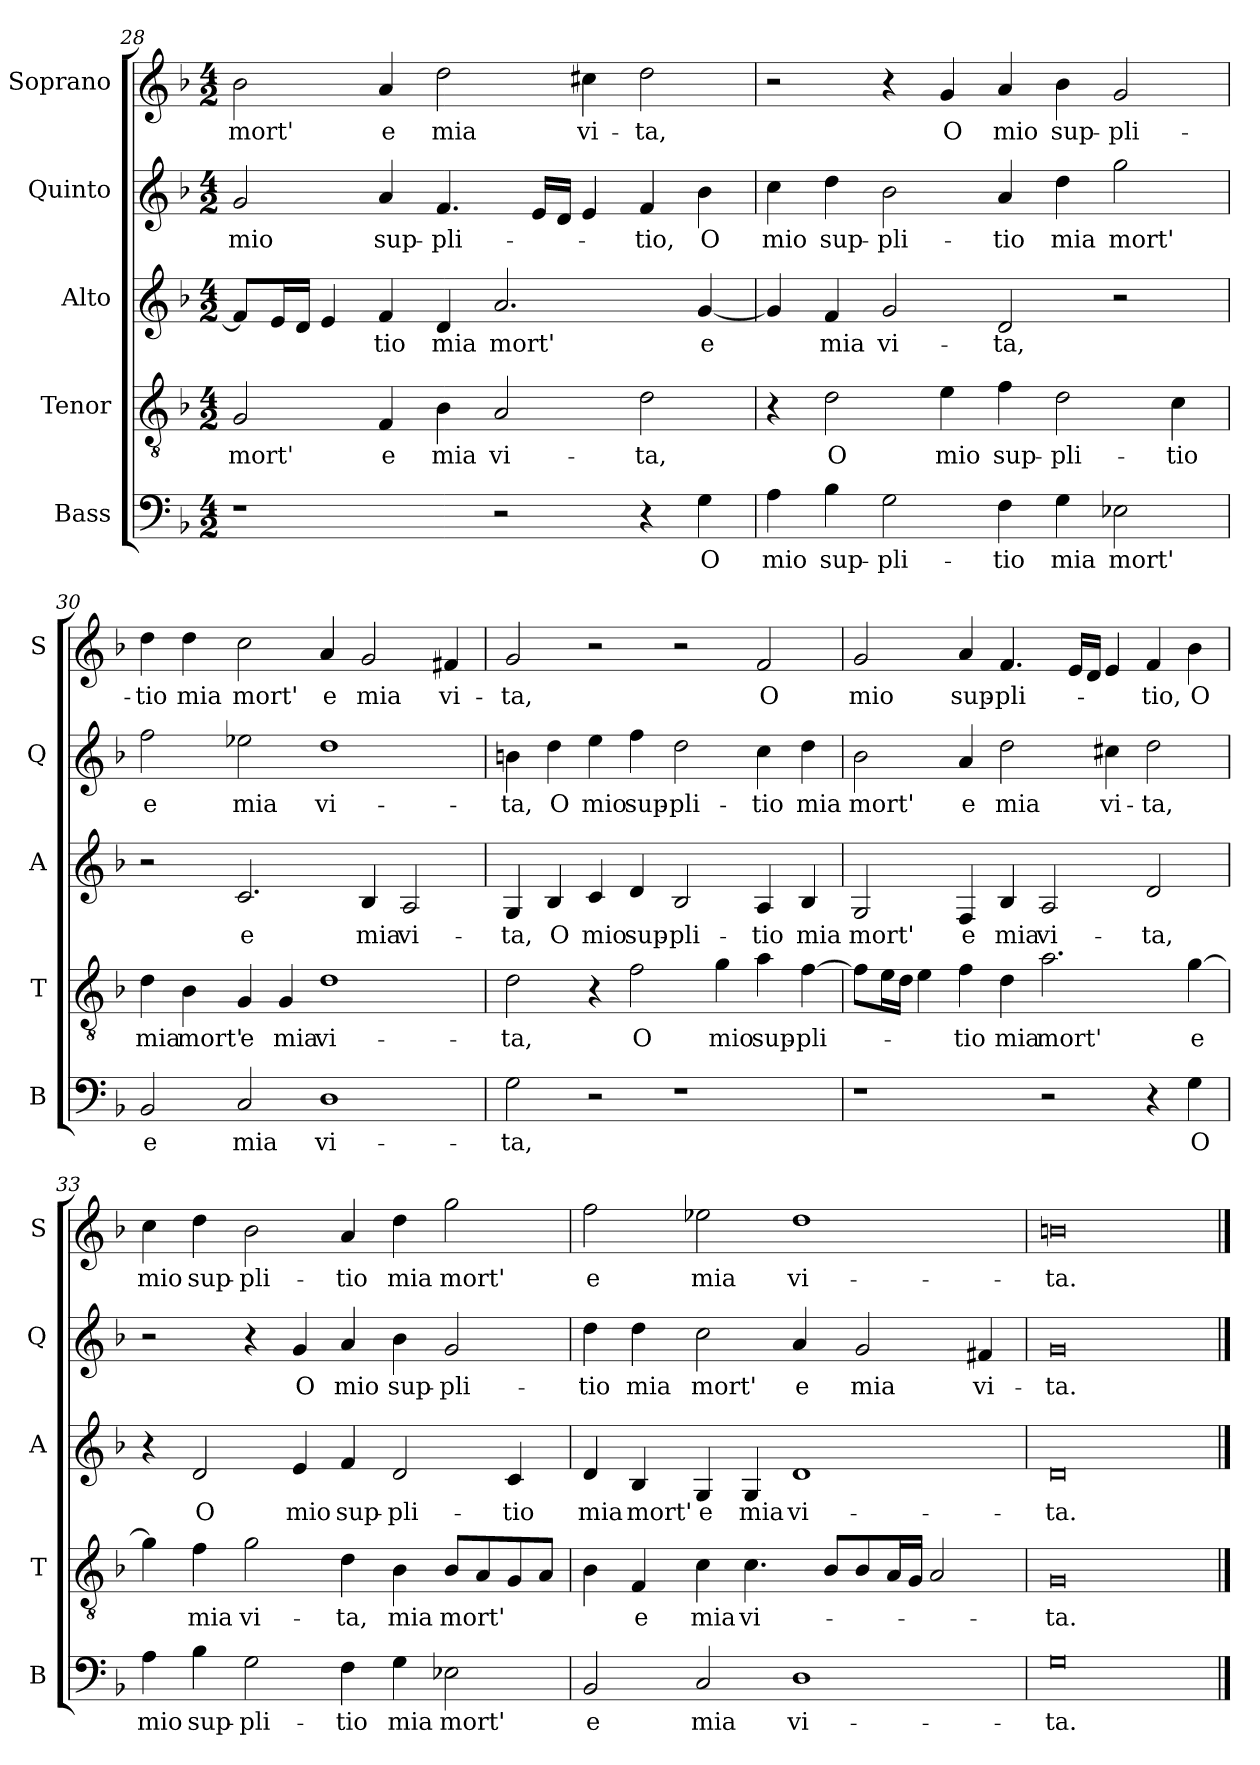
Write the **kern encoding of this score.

**kern	**text	**kern	**text	**kern	**text	**kern	**text	**kern	**text
*part5	*part5	*part4	*part4	*part3	*part3	*part2	*part2	*part1	*part1
*staff5	*staff5	*staff4	*staff4	*staff3	*staff3	*staff2	*staff2	*staff1	*staff1
*I"Bass	*	*I"Tenor	*	*I"Alto	*	*I"Quinto	*	*I"Soprano	*
*I'B	*	*I'T	*	*I'A	*	*I'Q	*	*I'S	*
*clefF4	*	*clefGv2	*	*clefG2	*	*clefG2	*	*clefG2	*
*k[b-]	*	*k[b-]	*	*k[b-]	*	*k[b-]	*	*k[b-]	*
*F:	*	*F:	*	*F:	*	*F:	*	*F:	*
*M4/2	*	*M4/2	*	*M4/2	*	*M4/2	*	*M4/2	*
=28	=28	=28	=28	=28	=28	=28	=28	=28	=28
!	!	!	!LO:LY:b	!	!	!	!LO:LY:b	!	!LO:LY:b
1r	.	2G/	mort'	8f/L]	.	2g/	mio	2b-\	mort'
.	.	.	.	16e/L	.	.	.	.	.
.	.	.	.	16d/JJ	.	.	.	.	.
.	.	.	.	4e/	.	.	.	.	.
!	!	!	!LO:LY:b	!	!LO:LY:b	!	!LO:LY:b	!	!LO:LY:b
.	.	4F/	e	4f/	-tio	4a/	sup-	4a/	e
!	!	!	!LO:LY:b	!	!LO:LY:b	!	!LO:LY:b	!	!LO:LY:b
.	.	4B-\	mia	4d/	mia	4.f/	-pli-	2dd\	mia
!	!	!	!LO:LY:b	!	!LO:LY:b	!	!	!	!
2r	.	2A/	vi-	2.a/	mort'	.	.	.	.
.	.	.	.	.	.	16e/LL	.	.	.
.	.	.	.	.	.	16d/JJ	.	.	.
!	!	!	!	!	!	!	!	!	!LO:LY:b
.	.	.	.	.	.	4e/	.	4cc#X\	vi-
!	!	!	!LO:LY:b	!	!	!	!LO:LY:b	!	!LO:LY:b
4r	.	2d\	-ta,	.	.	4f/	-tio,	2dd\	-ta,
!	!LO:LY:b	!	!	!	!LO:LY:b	!	!LO:LY:b	!	!
4G\	O	.	.	[4g/	e	4b-\	O	.	.
=29	=29	=29	=29	=29	=29	=29	=29	=29	=29
!	!LO:LY:b	!	!	!	!	!	!LO:LY:b	!	!
4A\	mio	4r	.	4g/]	.	4cc\	mio	2r	.
!	!LO:LY:b	!	!LO:LY:b	!	!LO:LY:b	!	!LO:LY:b	!	!
4B-\	sup-	2d\	O	4f/	mia	4dd\	sup-	.	.
!	!LO:LY:b	!	!	!	!LO:LY:b	!	!LO:LY:b	!	!
2G\	-pli-	.	.	2g/	vi-	2b-\	-pli-	4r	.
!	!	!	!LO:LY:b	!	!	!	!	!	!LO:LY:b
.	.	4e\	mio	.	.	.	.	4g/	O
!	!LO:LY:b	!	!LO:LY:b	!	!LO:LY:b	!	!LO:LY:b	!	!LO:LY:b
4F\	-tio	4f\	sup-	2d/	-ta,	4a/	-tio	4a/	mio
!	!LO:LY:b	!	!LO:LY:b	!	!	!	!LO:LY:b	!	!LO:LY:b
4G\	mia	2d\	-pli-	.	.	4dd\	mia	4b-\	sup-
!	!LO:LY:b	!	!	!	!	!	!LO:LY:b	!	!LO:LY:b
2E-X\	mort'	.	.	2r	.	2gg\	mort'	2g/	-pli-
!	!	!	!LO:LY:b	!	!	!	!	!	!
.	.	4c\	-tio	.	.	.	.	.	.
!!LO:LB:g=z
=30	=30	=30	=30	=30	=30	=30	=30	=30	=30
!	!LO:LY:b	!	!LO:LY:b	!	!	!	!LO:LY:b	!	!LO:LY:b
2BB-/	e	4d\	mia	2r	.	2ff\	e	4dd\	-tio
!	!	!	!LO:LY:b	!	!	!	!	!	!LO:LY:b
.	.	4B-\	mort'	.	.	.	.	4dd\	mia
!	!LO:LY:b	!	!LO:LY:b	!	!LO:LY:b	!	!LO:LY:b	!	!LO:LY:b
2C/	mia	4G/	e	2.c/	e	2ee-X\	mia	2cc\	mort'
!	!	!	!LO:LY:b	!	!	!	!	!	!
.	.	4G/	mia	.	.	.	.	.	.
!	!LO:LY:b	!	!LO:LY:b	!	!	!	!LO:LY:b	!	!LO:LY:b
1D	vi-	1d	vi-	.	.	1dd	vi-	4a/	e
!	!	!	!	!	!LO:LY:b	!	!	!	!LO:LY:b
.	.	.	.	4B-/	mia	.	.	2g/	mia
!	!	!	!	!	!LO:LY:b	!	!	!	!
.	.	.	.	2A/	vi-	.	.	.	.
!	!	!	!	!	!	!	!	!	!LO:LY:b
.	.	.	.	.	.	.	.	4f#X/	vi-
=31	=31	=31	=31	=31	=31	=31	=31	=31	=31
!	!LO:LY:b	!	!LO:LY:b	!	!LO:LY:b	!	!LO:LY:b	!	!LO:LY:b
2G\	-ta,	2d\	-ta,	4G/	-ta,	4bn\	-ta,	2g/	-ta,
!	!	!	!	!	!LO:LY:b	!	!LO:LY:b	!	!
.	.	.	.	4B-/	O	4dd\	O	.	.
!	!	!	!	!	!LO:LY:b	!	!LO:LY:b	!	!
2r	.	4r	.	4c/	mio	4ee\	mio	2r	.
!	!	!	!LO:LY:b	!	!LO:LY:b	!	!LO:LY:b	!	!
.	.	2f\	O	4d/	sup-	4ff\	sup-	.	.
!	!	!	!	!	!LO:LY:b	!	!LO:LY:b	!	!
1r	.	.	.	2B-/	-pli-	2dd\	-pli-	2r	.
!	!	!	!LO:LY:b	!	!	!	!	!	!
.	.	4g\	mio	.	.	.	.	.	.
!	!	!	!LO:LY:b	!	!LO:LY:b	!	!LO:LY:b	!	!LO:LY:b
.	.	4a\	sup-	4A/	-tio	4cc\	-tio	2f/	O
!	!	!	!LO:LY:b	!	!LO:LY:b	!	!LO:LY:b	!	!
.	.	[4f\	-pli-	4B-/	mia	4dd\	mia	.	.
=32	=32	=32	=32	=32	=32	=32	=32	=32	=32
!	!	!	!	!	!LO:LY:b	!	!LO:LY:b	!	!LO:LY:b
1r	.	8f\L]	.	2G/	mort'	2b-\	mort'	2g/	mio
.	.	16e\L	.	.	.	.	.	.	.
.	.	16d\JJ	.	.	.	.	.	.	.
.	.	4e\	.	.	.	.	.	.	.
!	!	!	!LO:LY:b	!	!LO:LY:b	!	!LO:LY:b	!	!LO:LY:b
.	.	4f\	-tio	4F/	e	4a/	e	4a/	sup-
!	!	!	!LO:LY:b	!	!LO:LY:b	!	!LO:LY:b	!	!LO:LY:b
.	.	4d\	mia	4B-/	mia	2dd\	mia	4.f/	-pli-
!	!	!	!LO:LY:b	!	!LO:LY:b	!	!	!	!
2r	.	2.a\	mort'	2A/	vi-	.	.	.	.
.	.	.	.	.	.	.	.	16e/LL	.
.	.	.	.	.	.	.	.	16d/JJ	.
!	!	!	!	!	!	!	!LO:LY:b	!	!
.	.	.	.	.	.	4cc#X\	vi-	4e/	.
!	!	!	!	!	!LO:LY:b	!	!LO:LY:b	!	!LO:LY:b
4r	.	.	.	2d/	-ta,	2dd\	-ta,	4f/	-tio,
!	!LO:LY:b	!	!LO:LY:b	!	!	!	!	!	!LO:LY:b
4G\	O	[4g\	e	.	.	.	.	4b-\	O
!!LO:LB:g=z
=33	=33	=33	=33	=33	=33	=33	=33	=33	=33
!	!LO:LY:b	!	!	!	!	!	!	!	!LO:LY:b
4A\	mio	4g\]	.	4r	.	2r	.	4cc\	mio
!	!LO:LY:b	!	!LO:LY:b	!	!LO:LY:b	!	!	!	!LO:LY:b
4B-\	sup-	4f\	mia	2d/	O	.	.	4dd\	sup-
!	!LO:LY:b	!	!LO:LY:b	!	!	!	!	!	!LO:LY:b
2G\	-pli-	2g\	vi-	.	.	4r	.	2b-\	-pli-
!	!	!	!	!	!LO:LY:b	!	!LO:LY:b	!	!
.	.	.	.	4e/	mio	4g/	O	.	.
!	!LO:LY:b	!	!LO:LY:b	!	!LO:LY:b	!	!LO:LY:b	!	!LO:LY:b
4F\	-tio	4d\	-ta,	4f/	sup-	4a/	mio	4a/	-tio
!	!LO:LY:b	!	!LO:LY:b	!	!LO:LY:b	!	!LO:LY:b	!	!LO:LY:b
4G\	mia	4B-\	mia	2d/	-pli-	4b-\	sup-	4dd\	mia
!	!LO:LY:b	!	!LO:LY:b	!	!	!	!LO:LY:b	!	!LO:LY:b
2E-X\	mort'	8B-/L	mort'	.	.	2g/	-pli-	2gg\	mort'
.	.	8A/	.	.	.	.	.	.	.
!	!	!	!	!	!LO:LY:b	!	!	!	!
.	.	8G/	.	4c/	-tio	.	.	.	.
.	.	8A/J	.	.	.	.	.	.	.
=34	=34	=34	=34	=34	=34	=34	=34	=34	=34
!	!LO:LY:b	!	!	!	!LO:LY:b	!	!LO:LY:b	!	!LO:LY:b
2BB-/	e	4B-\	.	4d/	mia	4dd\	-tio	2ff\	e
!	!	!	!LO:LY:b	!	!LO:LY:b	!	!LO:LY:b	!	!
.	.	4F/	e	4B-/	mort'	4dd\	mia	.	.
!	!LO:LY:b	!	!LO:LY:b	!	!LO:LY:b	!	!LO:LY:b	!	!LO:LY:b
2C/	mia	4c\	mia	4G/	e	2cc\	mort'	2ee-X\	mia
!	!	!	!LO:LY:b	!	!LO:LY:b	!	!	!	!
.	.	4.c\	vi-	4G/	mia	.	.	.	.
!	!LO:LY:b	!	!	!	!LO:LY:b	!	!LO:LY:b	!	!LO:LY:b
1D	vi-	.	.	1d	vi-	4a/	e	1dd	vi-
.	.	8B-/L	.	.	.	.	.	.	.
!	!	!	!	!	!	!	!LO:LY:b	!	!
.	.	8B-/	.	.	.	2g/	mia	.	.
.	.	16A/L	.	.	.	.	.	.	.
.	.	16G/JJ	.	.	.	.	.	.	.
.	.	2A/	.	.	.	.	.	.	.
!	!	!	!	!	!	!	!LO:LY:b	!	!
.	.	.	.	.	.	4f#X/	vi-	.	.
=35	=35	=35	=35	=35	=35	=35	=35	=35	=35
!	!LO:LY:b	!	!LO:LY:b	!	!LO:LY:b	!	!LO:LY:b	!	!LO:LY:b
0G	-ta.	0G	-ta.	0d	-ta.	0g	-ta.	0bn	-ta.
==	==	==	==	==	==	==	==	==	==
*-	*-	*-	*-	*-	*-	*-	*-	*-	*-
